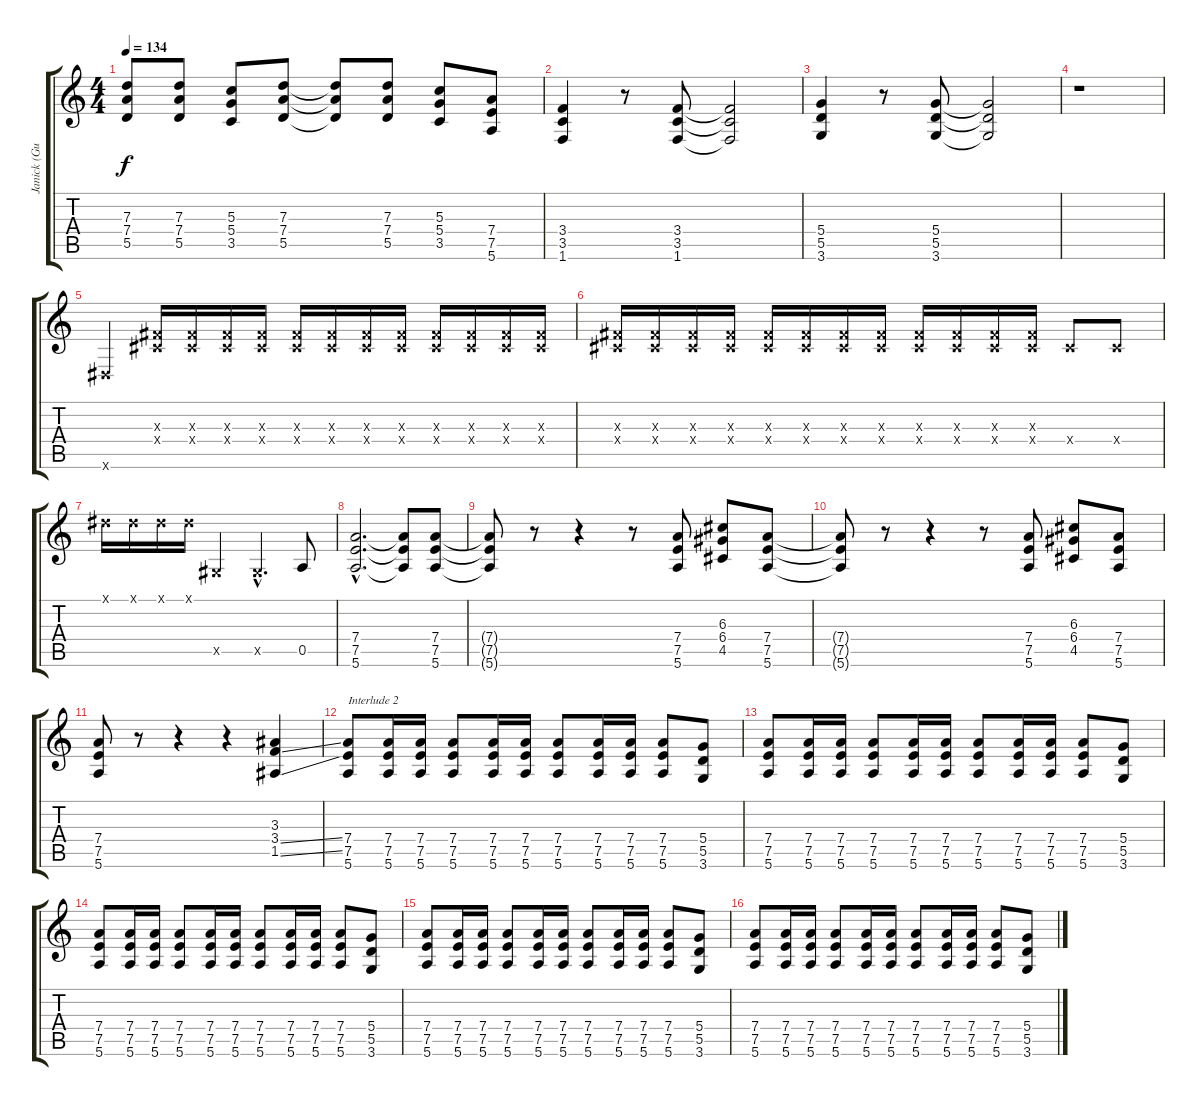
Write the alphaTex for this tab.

\track ("Janick (Guitar 2)" "Janick (Gu") {instrument distortionguitar}
\staff {score tabs}
\tuning (E4 B3 G3 D3 A2 E2) {hide}
\ts (4 4)
\tempo 134
\clef g2
\ks c
(7.3 7.4 5.5).8{dy f} (7.3 7.4 5.5).8 (5.3 5.4 3.5).8 (7.3 7.4 5.5).8 (7.3{t} 7.4{t} 5.5{t}).8 (7.3 7.4 5.5).8 (5.3 5.4 3.5).8 (7.4 7.5 5.6).8 |
(3.4 3.5 1.6).4 r.8 (3.4 3.5 1.6).8 (3.4{t} 3.5{t} 1.6{t}).2 |
(5.4 5.5 3.6).4 r.8 (5.4 5.5 3.6).8 (5.4{t} 5.5{t} 3.6{t}).2 |
r.1 |
-1.6{x}.4 (-1.3{x} -1.4{x}).16 (-1.3{x} -1.4{x}).16 (-1.3{x} -1.4{x}).16 (-1.3{x} -1.4{x}).16 (-1.3{x} -1.4{x}).16 (-1.3{x} -1.4{x}).16 (-1.3{x} -1.4{x}).16 (-1.3{x} -1.4{x}).16 (-1.3{x} -1.4{x}).16 (-1.3{x} -1.4{x}).16 (-1.3{x} -1.4{x}).16 (-1.3{x} -1.4{x}).16 |
(-1.3{x} -1.4{x}).16 (-1.3{x} -1.4{x}).16 (-1.3{x} -1.4{x}).16 (-1.3{x} -1.4{x}).16 (-1.3{x} -1.4{x}).16 (-1.3{x} -1.4{x}).16 (-1.3{x} -1.4{x}).16 (-1.3{x} -1.4{x}).16 (-1.3{x} -1.4{x}).16 (-1.3{x} -1.4{x}).16 (-1.3{x} -1.4{x}).16 (-1.3{x} -1.4{x}).16 -1.4{x}.8 -1.4{x}.8 |
-1.1{x}.16 -1.1{x}.16 -1.1{x}.16 -1.1{x}.16 -1.5{x}.4 -1.5{hac x}.4{d} 0.5.8 |
(7.4{hac} 7.5{hac} 5.6{hac}).2{d} (7.4{t} 7.5{t} 5.6{t}).8 (7.4 7.5 5.6).8 |
(7.4{t} 7.5{t} 5.6{t}).8 r.8 r.4 r.8 (7.4 7.5 5.6).8 (6.3 6.4 4.5).8 (7.4 7.5 5.6).8 |
(7.4{t} 7.5{t} 5.6{t}).8 r.8 r.4 r.8 (7.4 7.5 5.6).8 (6.3 6.4 4.5).8 (7.4 7.5 5.6).8 |
(7.4 7.5 5.6).8 r.8 r.4 r.4 (3.3 3.4{ss} 1.5{ss}).4 |
(7.4 7.5 5.6).8{txt "Interlude 2"} (7.4 7.5 5.6).16 (7.4 7.5 5.6).16 (7.4 7.5 5.6).8 (7.4 7.5 5.6).16 (7.4 7.5 5.6).16 (7.4 7.5 5.6).8 (7.4 7.5 5.6).16 (7.4 7.5 5.6).16 (7.4 7.5 5.6).8 (5.4 5.5 3.6).8 |
(7.4 7.5 5.6).8 (7.4 7.5 5.6).16 (7.4 7.5 5.6).16 (7.4 7.5 5.6).8 (7.4 7.5 5.6).16 (7.4 7.5 5.6).16 (7.4 7.5 5.6).8 (7.4 7.5 5.6).16 (7.4 7.5 5.6).16 (7.4 7.5 5.6).8 (5.4 5.5 3.6).8 |
(7.4 7.5 5.6).8 (7.4 7.5 5.6).16 (7.4 7.5 5.6).16 (7.4 7.5 5.6).8 (7.4 7.5 5.6).16 (7.4 7.5 5.6).16 (7.4 7.5 5.6).8 (7.4 7.5 5.6).16 (7.4 7.5 5.6).16 (7.4 7.5 5.6).8 (5.4 5.5 3.6).8 |
(7.4 7.5 5.6).8 (7.4 7.5 5.6).16 (7.4 7.5 5.6).16 (7.4 7.5 5.6).8 (7.4 7.5 5.6).16 (7.4 7.5 5.6).16 (7.4 7.5 5.6).8 (7.4 7.5 5.6).16 (7.4 7.5 5.6).16 (7.4 7.5 5.6).8 (5.4 5.5 3.6).8 |
(7.4 7.5 5.6).8 (7.4 7.5 5.6).16 (7.4 7.5 5.6).16 (7.4 7.5 5.6).8 (7.4 7.5 5.6).16 (7.4 7.5 5.6).16 (7.4 7.5 5.6).8 (7.4 7.5 5.6).16 (7.4 7.5 5.6).16 (7.4 7.5 5.6).8 (5.4 5.5 3.6).8
